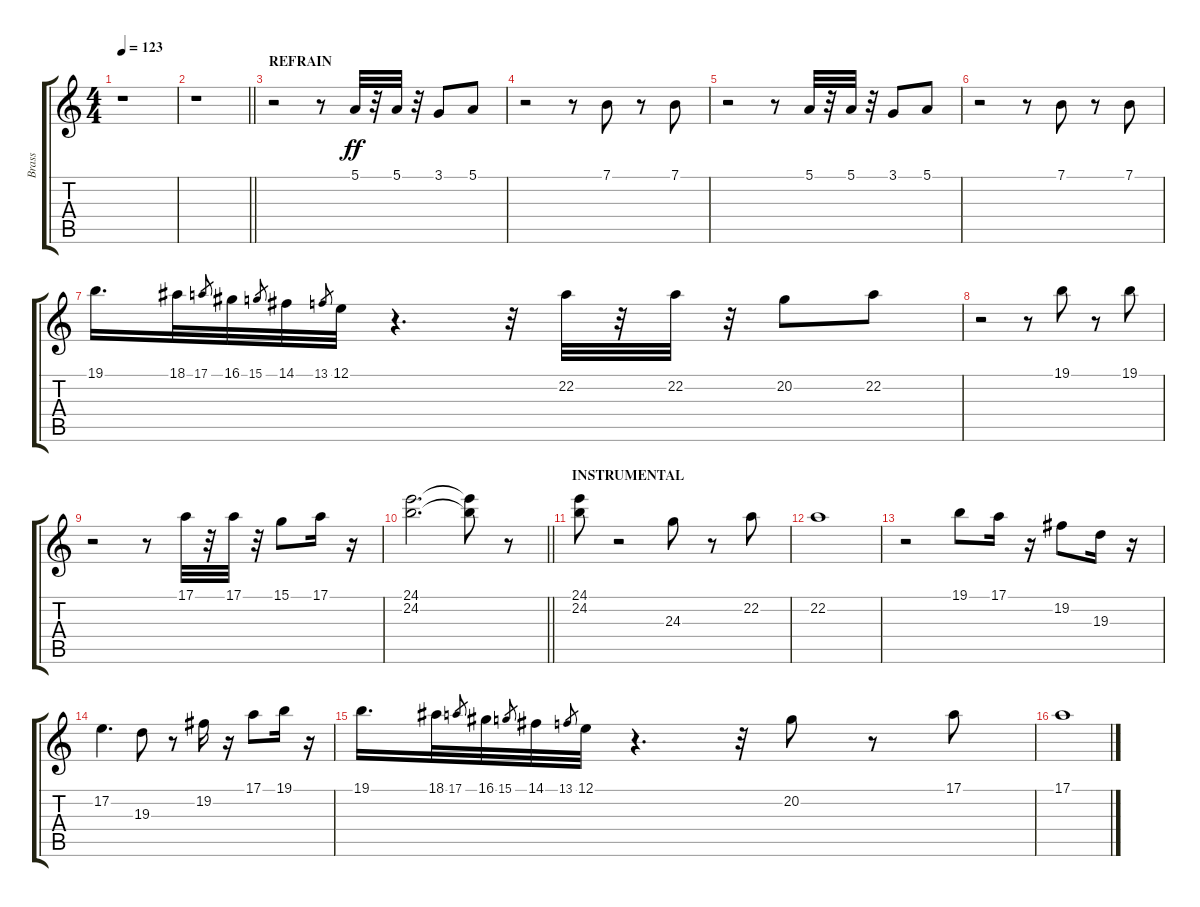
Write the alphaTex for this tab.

\track ("Brass" "Brass") {instrument brasssection}
\staff {score tabs}
\tuning (E4 B3 G3 D3 A2 E2) {hide}
\ts (4 4)
\tempo 123
\clef g2
\ks c
r.1{dy ff} |
\barLineRight lightlight
r.1 |
\section ("" "REFRAIN")
r.2 r.8 5.1.32 r.32 5.1.32 r.32 3.1.8 5.1.8 |
r.2 r.8 7.1.8 r.8 7.1.8 |
r.2 r.8 5.1.32 r.32 5.1.32 r.32 3.1.8 5.1.8 |
r.2 r.8 7.1.8 r.8 7.1.8 |
19.1.16{d} 18.1.32 17.1.8{gr} 16.1.32 15.1.8{gr} 14.1.32 13.1.8{gr} 12.1.32 r.4{d} r.32 22.2.32 r.32 22.2.32 r.32 20.2.8 22.2.8 |
r.2 r.8 19.1.8 r.8 19.1.8 |
r.2 r.8 17.1.32 r.32 17.1.32 r.32 15.1.8 17.1.16 r.16 |
\barLineRight lightlight
(24.1 24.2).2{d} (24.1{t} 24.2{t}).8 r.8 |
\section ("" "INSTRUMENTAL")
(24.1 24.2).8 r.2 24.3.8 r.8 22.2.8 |
22.2.1 |
r.2 19.1.8 17.1.16 r.16 19.2.8 19.3.16 r.16 |
17.2.4{d} 19.3.8 r.8 19.2.16 r.16 17.1.8 19.1.16 r.16 |
19.1.16{d} 18.1.32 17.1.8{gr} 16.1.32 15.1.8{gr} 14.1.32 13.1.8{gr} 12.1.32 r.4{d} r.32 20.2.8 r.8 17.1.8 |
17.1.1
